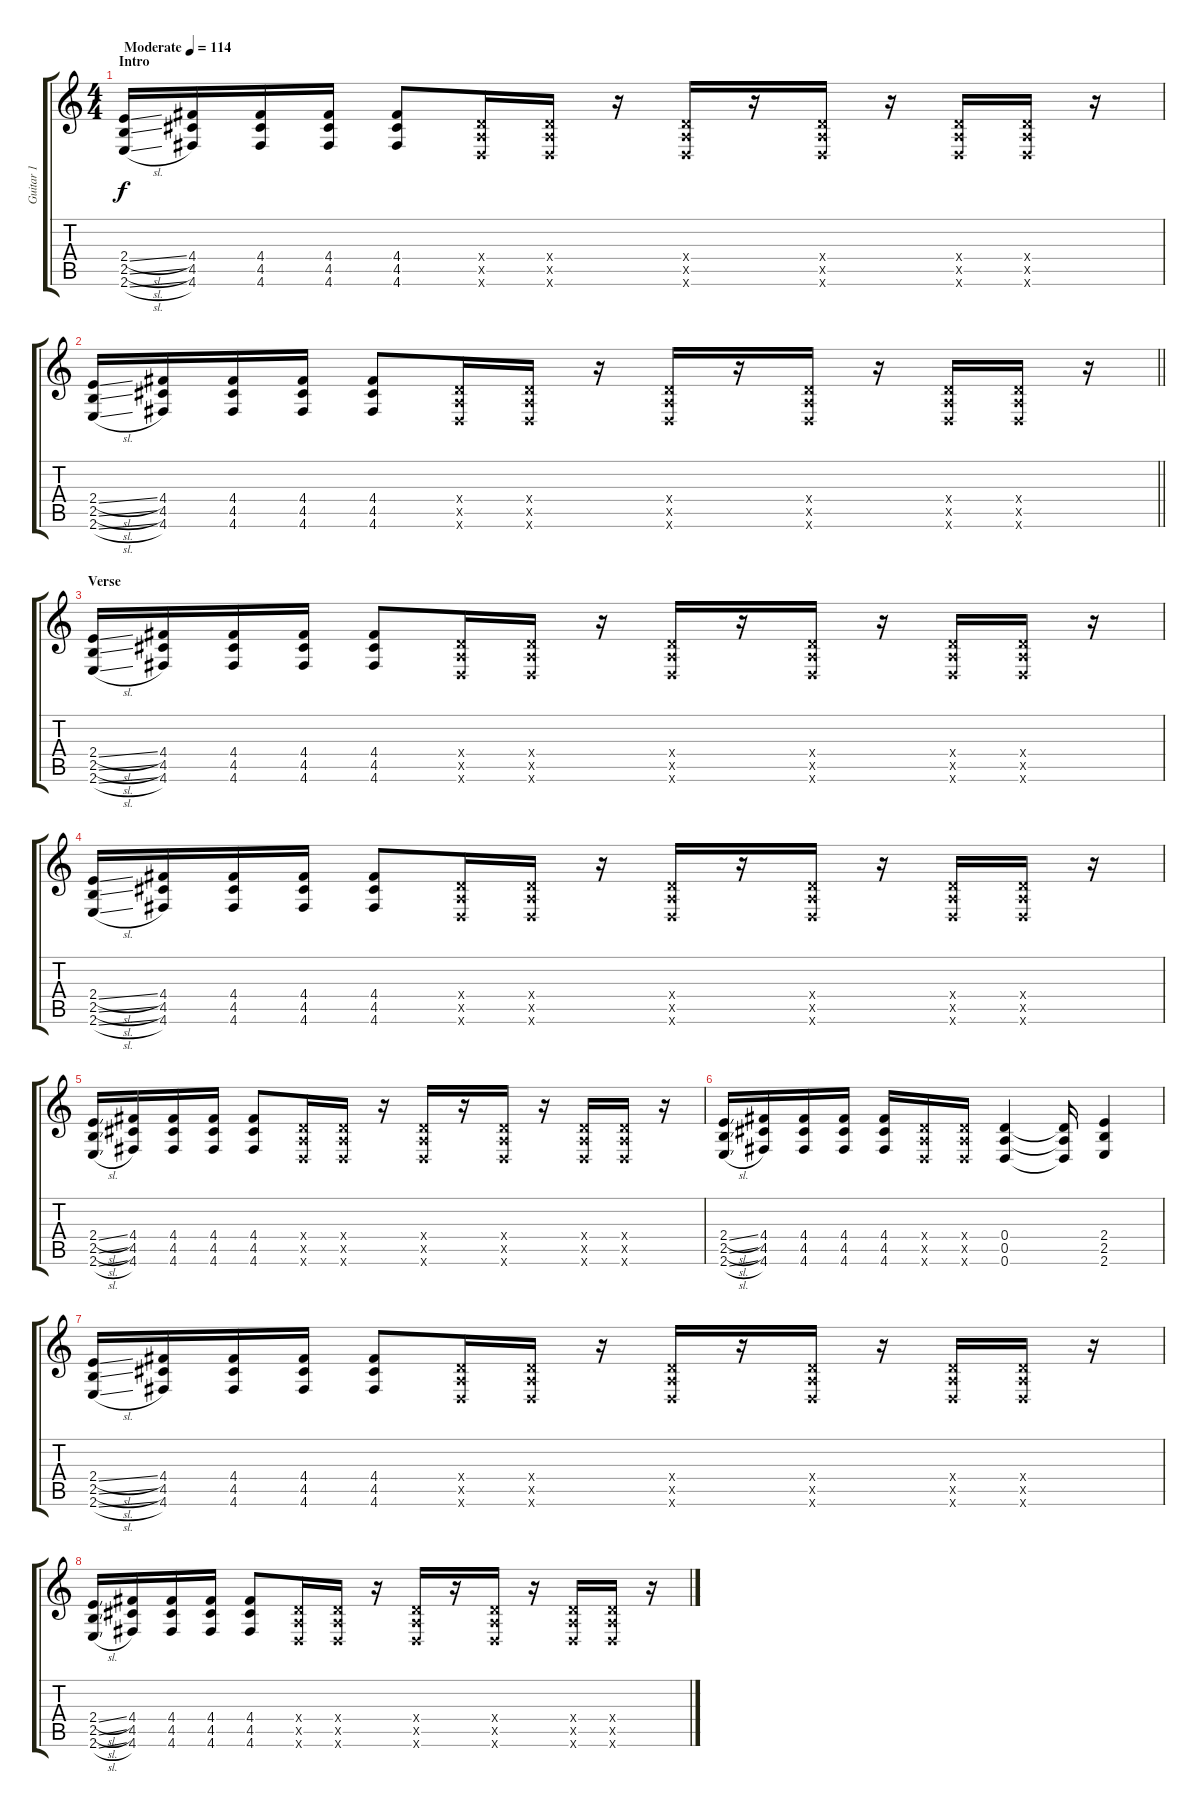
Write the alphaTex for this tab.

\track ("Guitar 1" "Guitar 1") {instrument distortionguitar}
\staff {score tabs}
\tuning (E4 B3 G3 D3 A2 D2) {hide}
\ts (4 4)
\section ("" "Intro")
\tempo (114 "Moderate")
\clef g2
\ks c
(2.4{sl} 2.5{sl} 2.6{sl}).16{dy f instrument distortionguitar} (4.4 4.5 4.6).16 (4.4 4.5 4.6).16 (4.4 4.5 4.6).16 (4.4 4.5 4.6).8 (0.4{x} 0.5{x} 0.6{x}).16 (0.4{x} 0.5{x} 0.6{x}).16 r.16 (0.4{x} 0.5{x} 0.6{x}).16 r.16 (0.4{x} 0.5{x} 0.6{x}).16 r.16 (0.4{x} 0.5{x} 0.6{x}).16 (0.4{x} 0.5{x} 0.6{x}).16 r.16 |
\barLineRight lightlight
(2.4{sl} 2.5{sl} 2.6{sl}).16 (4.4 4.5 4.6).16 (4.4 4.5 4.6).16 (4.4 4.5 4.6).16 (4.4 4.5 4.6).8 (0.4{x} 0.5{x} 0.6{x}).16 (0.4{x} 0.5{x} 0.6{x}).16 r.16 (0.4{x} 0.5{x} 0.6{x}).16 r.16 (0.4{x} 0.5{x} 0.6{x}).16 r.16 (0.4{x} 0.5{x} 0.6{x}).16 (0.4{x} 0.5{x} 0.6{x}).16 r.16 |
\section ("" "Verse")
(2.4{sl} 2.5{sl} 2.6{sl}).16 (4.4 4.5 4.6).16 (4.4 4.5 4.6).16 (4.4 4.5 4.6).16 (4.4 4.5 4.6).8 (0.4{x} 0.5{x} 0.6{x}).16 (0.4{x} 0.5{x} 0.6{x}).16 r.16 (0.4{x} 0.5{x} 0.6{x}).16 r.16 (0.4{x} 0.5{x} 0.6{x}).16 r.16 (0.4{x} 0.5{x} 0.6{x}).16 (0.4{x} 0.5{x} 0.6{x}).16 r.16 |
(2.4{sl} 2.5{sl} 2.6{sl}).16 (4.4 4.5 4.6).16 (4.4 4.5 4.6).16 (4.4 4.5 4.6).16 (4.4 4.5 4.6).8 (0.4{x} 0.5{x} 0.6{x}).16 (0.4{x} 0.5{x} 0.6{x}).16 r.16 (0.4{x} 0.5{x} 0.6{x}).16 r.16 (0.4{x} 0.5{x} 0.6{x}).16 r.16 (0.4{x} 0.5{x} 0.6{x}).16 (0.4{x} 0.5{x} 0.6{x}).16 r.16 |
(2.4{sl} 2.5{sl} 2.6{sl}).16 (4.4 4.5 4.6).16 (4.4 4.5 4.6).16 (4.4 4.5 4.6).16 (4.4 4.5 4.6).8 (0.4{x} 0.5{x} 0.6{x}).16 (0.4{x} 0.5{x} 0.6{x}).16 r.16 (0.4{x} 0.5{x} 0.6{x}).16 r.16 (0.4{x} 0.5{x} 0.6{x}).16 r.16 (0.4{x} 0.5{x} 0.6{x}).16 (0.4{x} 0.5{x} 0.6{x}).16 r.16 |
(2.4{sl} 2.5{sl} 2.6{sl}).16 (4.4 4.5 4.6).16 (4.4 4.5 4.6).16 (4.4 4.5 4.6).16 (4.4 4.5 4.6).16 (0.4{x} 0.5{x} 0.6{x}).16 (0.4{x} 0.5{x} 0.6{x}).16 (0.4 0.5 0.6).4 (0.4{t} 0.5{t} 0.6{t}).16 (2.4 2.5 2.6).4 |
(2.4{sl} 2.5{sl} 2.6{sl}).16 (4.4 4.5 4.6).16 (4.4 4.5 4.6).16 (4.4 4.5 4.6).16 (4.4 4.5 4.6).8 (0.4{x} 0.5{x} 0.6{x}).16 (0.4{x} 0.5{x} 0.6{x}).16 r.16 (0.4{x} 0.5{x} 0.6{x}).16 r.16 (0.4{x} 0.5{x} 0.6{x}).16 r.16 (0.4{x} 0.5{x} 0.6{x}).16 (0.4{x} 0.5{x} 0.6{x}).16 r.16 |
(2.4{sl} 2.5{sl} 2.6{sl}).16 (4.4 4.5 4.6).16 (4.4 4.5 4.6).16 (4.4 4.5 4.6).16 (4.4 4.5 4.6).8 (0.4{x} 0.5{x} 0.6{x}).16 (0.4{x} 0.5{x} 0.6{x}).16 r.16 (0.4{x} 0.5{x} 0.6{x}).16 r.16 (0.4{x} 0.5{x} 0.6{x}).16 r.16 (0.4{x} 0.5{x} 0.6{x}).16 (0.4{x} 0.5{x} 0.6{x}).16 r.16
